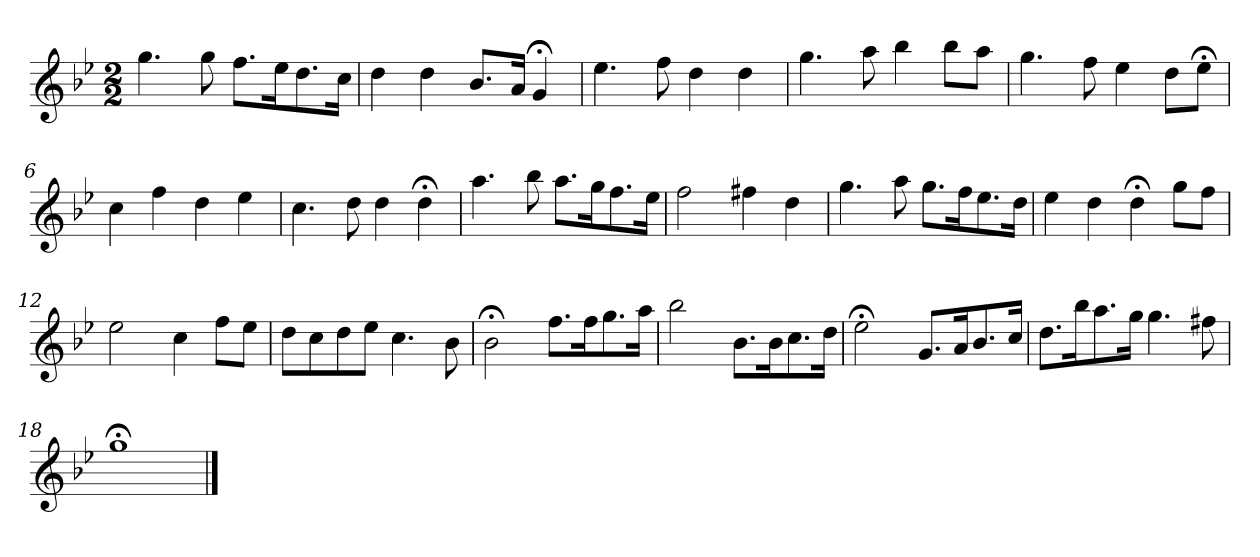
**kern
*part1
*staff1
*k[b-e-]
*g:
*M2/2
*MM120
=1
4.gg
8gg
8.ffL
16ee-K
8.dd
16ccJk
=2
4dd
4dd
8.b-L
16aJk
4g;<
=3
4.ee-
8ff
4dd
4dd
=4
4.gg
8aa
4bb-
8bb-L
8aaJ
=5
4.gg
8ff
4ee-
8ddL
8ee-;<J
=6
4cc
4ff
4dd
4ee-
=7
4.cc
8dd
4dd
4dd;<
=8
4.aa
8bb-
8.aaL
16ggK
8.ff
16ee-Jk
=9
2ff
4ff#X
4dd
=10
4.gg
8aa
8.ggL
16ffK
8.ee-
16ddJk
=11
4ee-
4dd
4dd;<
8ggL
8ffJ
=12
2ee-
4cc
8ffL
8ee-J
=13
8ddL
8cc
8dd
8ee-J
4.cc
8b-
=14
2b-;<
8.ffL
16ffK
8.gg
16aaJk
=15
2bb-
8.b-L
16b-K
8.cc
16ddJk
=16
2ee-;<
8.gL
16aK
8.b-
16ccJk
=17
8.ddL
16bb-K
8.aa
16ggJk
4.gg
8ff#X
=18
1gg;<
==
*-
